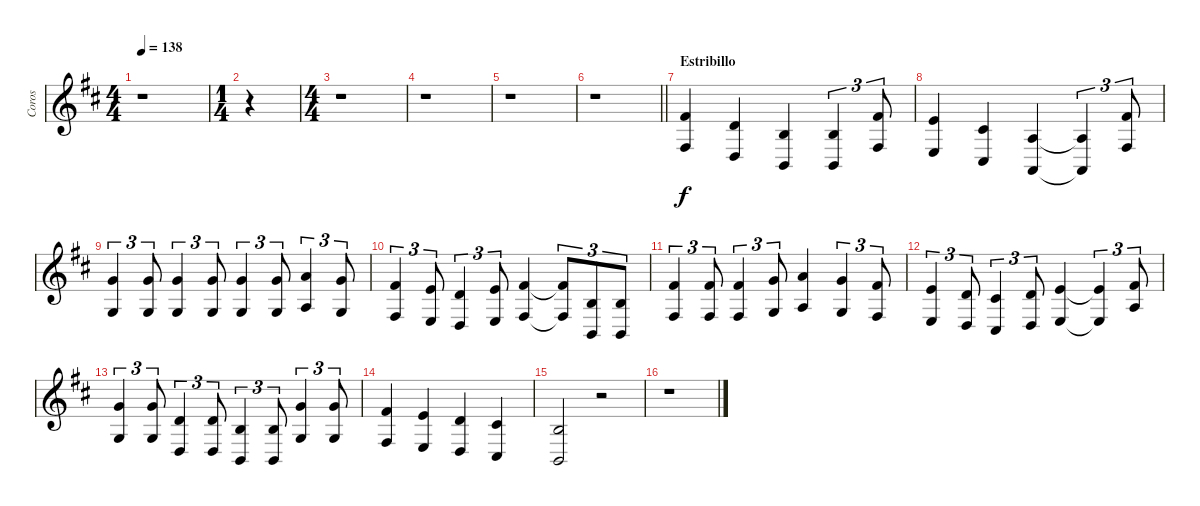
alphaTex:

\track ("Coros" "Coros") {instrument pad4choir}
\staff {score}
\tuning (E4 B3 G3 D3 A2 E2) {hide}
\ts (4 4)
\tempo 138
\clef g2
\ks d
r.1{dy f} |
\ts (1 4)
r.4 |
\ts (4 4)
r.1 |
r.1 |
r.1 |
\barLineRight lightlight
r.1 |
\section ("" "Estribillo")
(7.2 4.4).4 (3.2 0.4).4 (0.2 2.5).4 (0.2 2.5).4{tu (3 2)} (7.2 4.4).8{tu (3 2)} |
(5.2 2.4).4 (2.2 4.5).4 (2.3 0.5).4 (2.3{t} 0.5{t}).4{tu (3 2)} (7.2 4.4).8{tu (3 2)} |
(8.2 5.4).4{tu (3 2)} (8.2 5.4).8{tu (3 2)} (8.2 5.4).4{tu (3 2)} (8.2 5.4).8{tu (3 2)} (8.2 5.4).4{tu (3 2)} (8.2 5.4).8{tu (3 2)} (10.2 7.4).4{tu (3 2)} (8.2 5.4).8{tu (3 2)} |
(7.2 4.4).4{tu (3 2)} (5.2 2.4).8{tu (3 2)} (3.2 0.4).4{tu (3 2)} (5.2 2.4).8{tu (3 2)} (7.2 4.4).4 (7.2{t} 4.4{t}).8{tu (3 2)} (0.2 2.5).8{tu (3 2)} (0.2 2.5).8{tu (3 2)} |
(7.2 4.4).4{tu (3 2)} (7.2 4.4).8{tu (3 2)} (7.2 4.4).4{tu (3 2)} (8.2 5.4).8{tu (3 2)} (10.2 7.4).4 (8.2 5.4).4{tu (3 2)} (7.2 4.4).8{tu (3 2)} |
(5.2 2.4).4{tu (3 2)} (3.2 0.4).8{tu (3 2)} (2.2 4.5).4{tu (3 2)} (3.2 0.4).8{tu (3 2)} (5.2 2.4).4 (5.2{t} 2.4{t}).4{tu (3 2)} (7.2 7.4).8{tu (3 2)} |
(8.2 5.4).4{tu (3 2)} (8.2 5.4).8{tu (3 2)} (3.2 0.4).4{tu (3 2)} (3.2 0.4).8{tu (3 2)} (0.2 2.5).4{tu (3 2)} (0.2 2.5).8{tu (3 2)} (8.2 5.4).4{tu (3 2)} (8.2 5.4).8{tu (3 2)} |
(7.2 4.4).4 (5.2 2.4).4 (3.2 0.4).4 (2.2 4.5).4 |
(0.2 2.5).2 r.2 |
r.1
